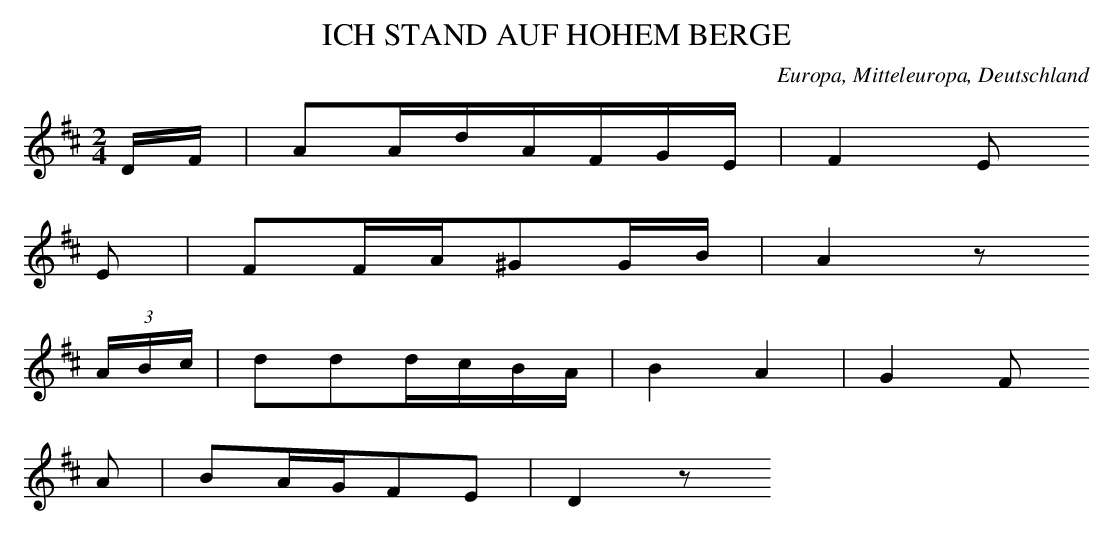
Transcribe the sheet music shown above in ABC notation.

X:1
T: ICH STAND AUF HOHEM BERGE
O: Europa, Mitteleuropa, Deutschland
M: 2/4
L: 1/16
K: D
DF | A2AdAFGE | F4E2
E2 | F2FA^G2GB | A4z2
(3ABc | d2d2dcBA | B4A4 | G4F2
A2 | B2AGF2E2 | D4z2
